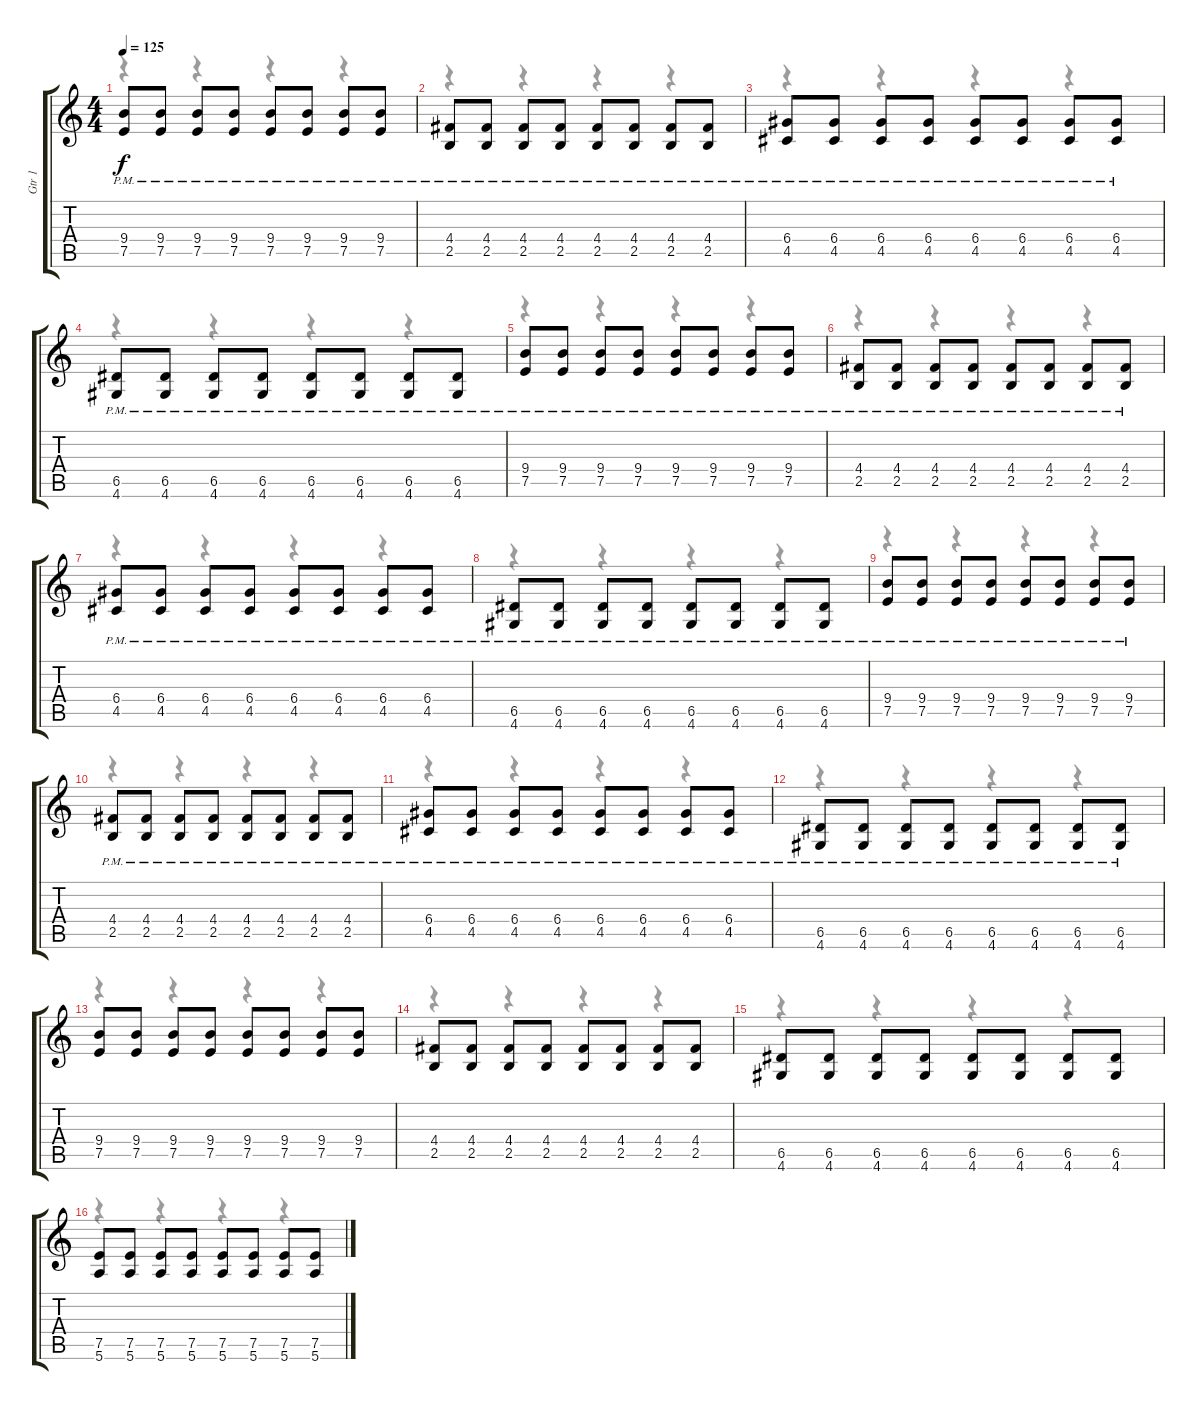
\track ("Gtr 1" "Gtr 1") {instrument electricguitarmuted}
\staff {score tabs}
\tuning (E4 B3 G3 D3 A2 E2) {hide}
\voice
\ts (4 4)
\tempo 125
\clef g2
\ks c
(9.4{pm} 7.5{pm}).8{dy f} (9.4{pm} 7.5{pm}).8 (9.4{pm} 7.5{pm}).8 (9.4{pm} 7.5{pm}).8 (9.4{pm} 7.5{pm}).8 (9.4{pm} 7.5{pm}).8 (9.4{pm} 7.5{pm}).8 (9.4{pm} 7.5{pm}).8 |
(4.4{pm} 2.5{pm}).8 (4.4{pm} 2.5{pm}).8 (4.4{pm} 2.5{pm}).8 (4.4{pm} 2.5{pm}).8 (4.4{pm} 2.5{pm}).8 (4.4{pm} 2.5{pm}).8 (4.4{pm} 2.5{pm}).8 (4.4{pm} 2.5{pm}).8 |
(6.4{pm} 4.5{pm}).8 (6.4{pm} 4.5{pm}).8 (6.4{pm} 4.5{pm}).8 (6.4{pm} 4.5{pm}).8 (6.4{pm} 4.5{pm}).8 (6.4{pm} 4.5{pm}).8 (6.4{pm} 4.5{pm}).8 (6.4{pm} 4.5{pm}).8 |
(6.5{pm} 4.6{pm}).8 (6.5{pm} 4.6{pm}).8 (6.5{pm} 4.6{pm}).8 (6.5{pm} 4.6{pm}).8 (6.5{pm} 4.6{pm}).8 (6.5{pm} 4.6{pm}).8 (6.5{pm} 4.6{pm}).8 (6.5{pm} 4.6{pm}).8 |
(9.4{pm} 7.5{pm}).8 (9.4{pm} 7.5{pm}).8 (9.4{pm} 7.5{pm}).8 (9.4{pm} 7.5{pm}).8 (9.4{pm} 7.5{pm}).8 (9.4{pm} 7.5{pm}).8 (9.4{pm} 7.5{pm}).8 (9.4{pm} 7.5{pm}).8 |
(4.4{pm} 2.5{pm}).8 (4.4{pm} 2.5{pm}).8 (4.4{pm} 2.5{pm}).8 (4.4{pm} 2.5{pm}).8 (4.4{pm} 2.5{pm}).8 (4.4{pm} 2.5{pm}).8 (4.4{pm} 2.5{pm}).8 (4.4{pm} 2.5{pm}).8 |
(6.4{pm} 4.5{pm}).8 (6.4{pm} 4.5{pm}).8 (6.4{pm} 4.5{pm}).8 (6.4{pm} 4.5{pm}).8 (6.4{pm} 4.5{pm}).8 (6.4{pm} 4.5{pm}).8 (6.4{pm} 4.5{pm}).8 (6.4{pm} 4.5{pm}).8 |
(6.5{pm} 4.6{pm}).8 (6.5{pm} 4.6{pm}).8 (6.5{pm} 4.6{pm}).8 (6.5{pm} 4.6{pm}).8 (6.5{pm} 4.6{pm}).8 (6.5{pm} 4.6{pm}).8 (6.5{pm} 4.6{pm}).8 (6.5{pm} 4.6{pm}).8 |
(9.4{pm} 7.5{pm}).8 (9.4{pm} 7.5{pm}).8 (9.4{pm} 7.5{pm}).8 (9.4{pm} 7.5{pm}).8 (9.4{pm} 7.5{pm}).8 (9.4{pm} 7.5{pm}).8 (9.4{pm} 7.5{pm}).8 (9.4{pm} 7.5{pm}).8 |
(4.4{pm} 2.5{pm}).8 (4.4{pm} 2.5{pm}).8 (4.4{pm} 2.5{pm}).8 (4.4{pm} 2.5{pm}).8 (4.4{pm} 2.5{pm}).8 (4.4{pm} 2.5{pm}).8 (4.4{pm} 2.5{pm}).8 (4.4{pm} 2.5{pm}).8 |
(6.4{pm} 4.5{pm}).8 (6.4{pm} 4.5{pm}).8 (6.4{pm} 4.5{pm}).8 (6.4{pm} 4.5{pm}).8 (6.4{pm} 4.5{pm}).8 (6.4{pm} 4.5{pm}).8 (6.4{pm} 4.5{pm}).8 (6.4{pm} 4.5{pm}).8 |
(6.5{pm} 4.6{pm}).8 (6.5{pm} 4.6{pm}).8 (6.5{pm} 4.6{pm}).8 (6.5{pm} 4.6{pm}).8 (6.5{pm} 4.6{pm}).8 (6.5{pm} 4.6{pm}).8 (6.5{pm} 4.6{pm}).8 (6.5{pm} 4.6{pm}).8 |
(9.4 7.5).8 (9.4 7.5).8 (9.4 7.5).8 (9.4 7.5).8 (9.4 7.5).8 (9.4 7.5).8 (9.4 7.5).8 (9.4 7.5).8 |
(4.4 2.5).8 (4.4 2.5).8 (4.4 2.5).8 (4.4 2.5).8 (4.4 2.5).8 (4.4 2.5).8 (4.4 2.5).8 (4.4 2.5).8 |
(6.5 4.6).8 (6.5 4.6).8 (6.5 4.6).8 (6.5 4.6).8 (6.5 4.6).8 (6.5 4.6).8 (6.5 4.6).8 (6.5 4.6).8 |
(7.5 5.6).8 (7.5 5.6).8 (7.5 5.6).8 (7.5 5.6).8 (7.5 5.6).8 (7.5 5.6).8 (7.5 5.6).8 (7.5 5.6).8
\voice
\clef g2
\ottava regular
\simile none
\ks c
r.4{dy f} r.4 r.4 r.4 |
r.4 r.4 r.4 r.4 |
r.4 r.4 r.4 r.4 |
r.4 r.4 r.4 r.4 |
r.4 r.4 r.4 r.4 |
r.4 r.4 r.4 r.4 |
r.4 r.4 r.4 r.4 |
r.4 r.4 r.4 r.4 |
r.4 r.4 r.4 r.4 |
r.4 r.4 r.4 r.4 |
r.4 r.4 r.4 r.4 |
r.4 r.4 r.4 r.4 |
r.4 r.4 r.4 r.4 |
r.4 r.4 r.4 r.4 |
r.4 r.4 r.4 r.4 |
r.4 r.4 r.4 r.4
